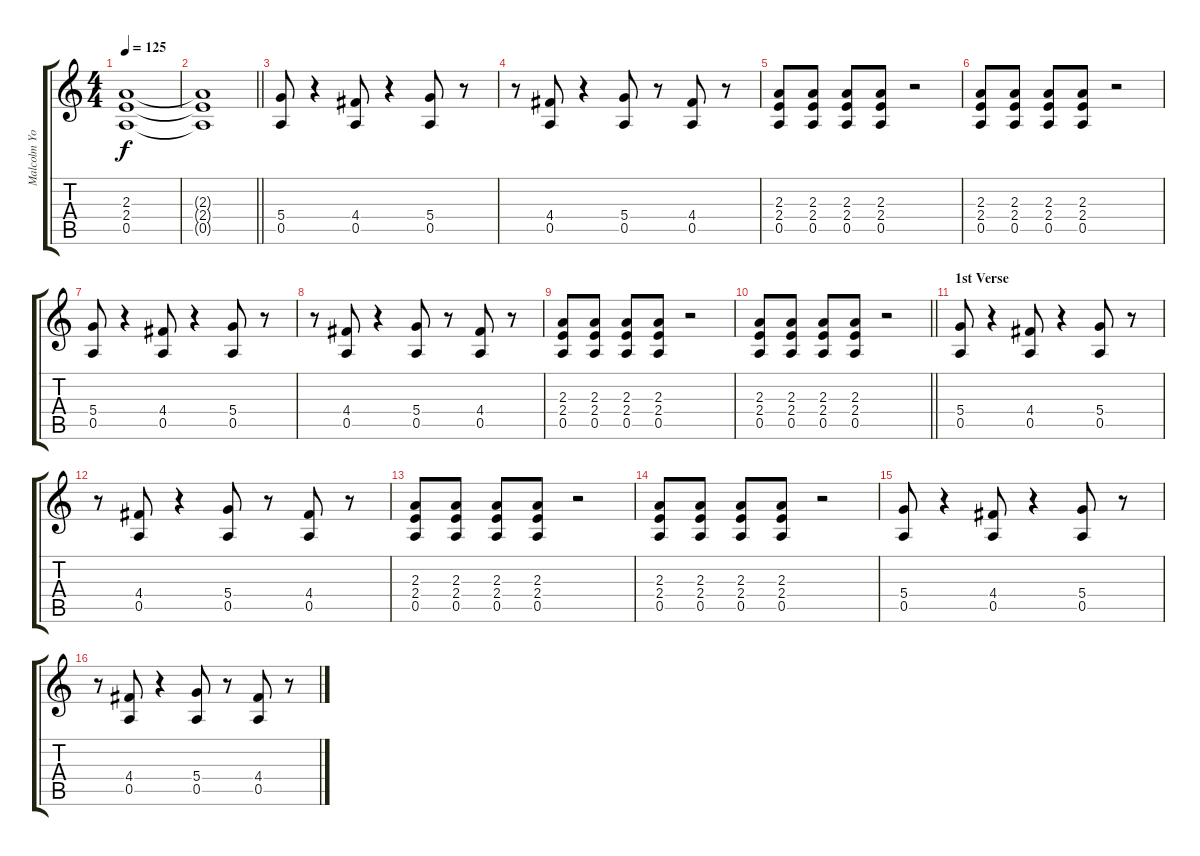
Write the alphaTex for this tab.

\track ("Malcolm Young" "Malcolm Yo") {instrument overdrivenguitar}
\staff {score tabs}
\tuning (E4 B3 G3 D3 A2 E2) {hide}
\ts (4 4)
\tempo 125
\clef g2
\ks c
(2.3{t} 2.4{t} 0.5{t}).1{dy f} |
\barLineRight lightlight
(2.3{t} 2.4{t} 0.5{t}).1 |
(5.4 0.5).8 r.4 (4.4 0.5).8 r.4 (5.4 0.5).8 r.8 |
r.8 (4.4 0.5).8 r.4 (5.4 0.5).8 r.8 (4.4 0.5).8 r.8 |
(2.3 2.4 0.5).8 (2.3 2.4 0.5).8 (2.3 2.4 0.5).8 (2.3 2.4 0.5).8 r.2 |
(2.3 2.4 0.5).8 (2.3 2.4 0.5).8 (2.3 2.4 0.5).8 (2.3 2.4 0.5).8 r.2 |
(5.4 0.5).8 r.4 (4.4 0.5).8 r.4 (5.4 0.5).8 r.8 |
r.8 (4.4 0.5).8 r.4 (5.4 0.5).8 r.8 (4.4 0.5).8 r.8 |
(2.3 2.4 0.5).8 (2.3 2.4 0.5).8 (2.3 2.4 0.5).8 (2.3 2.4 0.5).8 r.2 |
\barLineRight lightlight
(2.3 2.4 0.5).8 (2.3 2.4 0.5).8 (2.3 2.4 0.5).8 (2.3 2.4 0.5).8 r.2 |
\section ("" "1st Verse")
(5.4 0.5).8 r.4 (4.4 0.5).8 r.4 (5.4 0.5).8 r.8 |
r.8 (4.4 0.5).8 r.4 (5.4 0.5).8 r.8 (4.4 0.5).8 r.8 |
(2.3 2.4 0.5).8 (2.3 2.4 0.5).8 (2.3 2.4 0.5).8 (2.3 2.4 0.5).8 r.2 |
(2.3 2.4 0.5).8 (2.3 2.4 0.5).8 (2.3 2.4 0.5).8 (2.3 2.4 0.5).8 r.2 |
(5.4 0.5).8 r.4 (4.4 0.5).8 r.4 (5.4 0.5).8 r.8 |
r.8 (4.4 0.5).8 r.4 (5.4 0.5).8 r.8 (4.4 0.5).8 r.8
